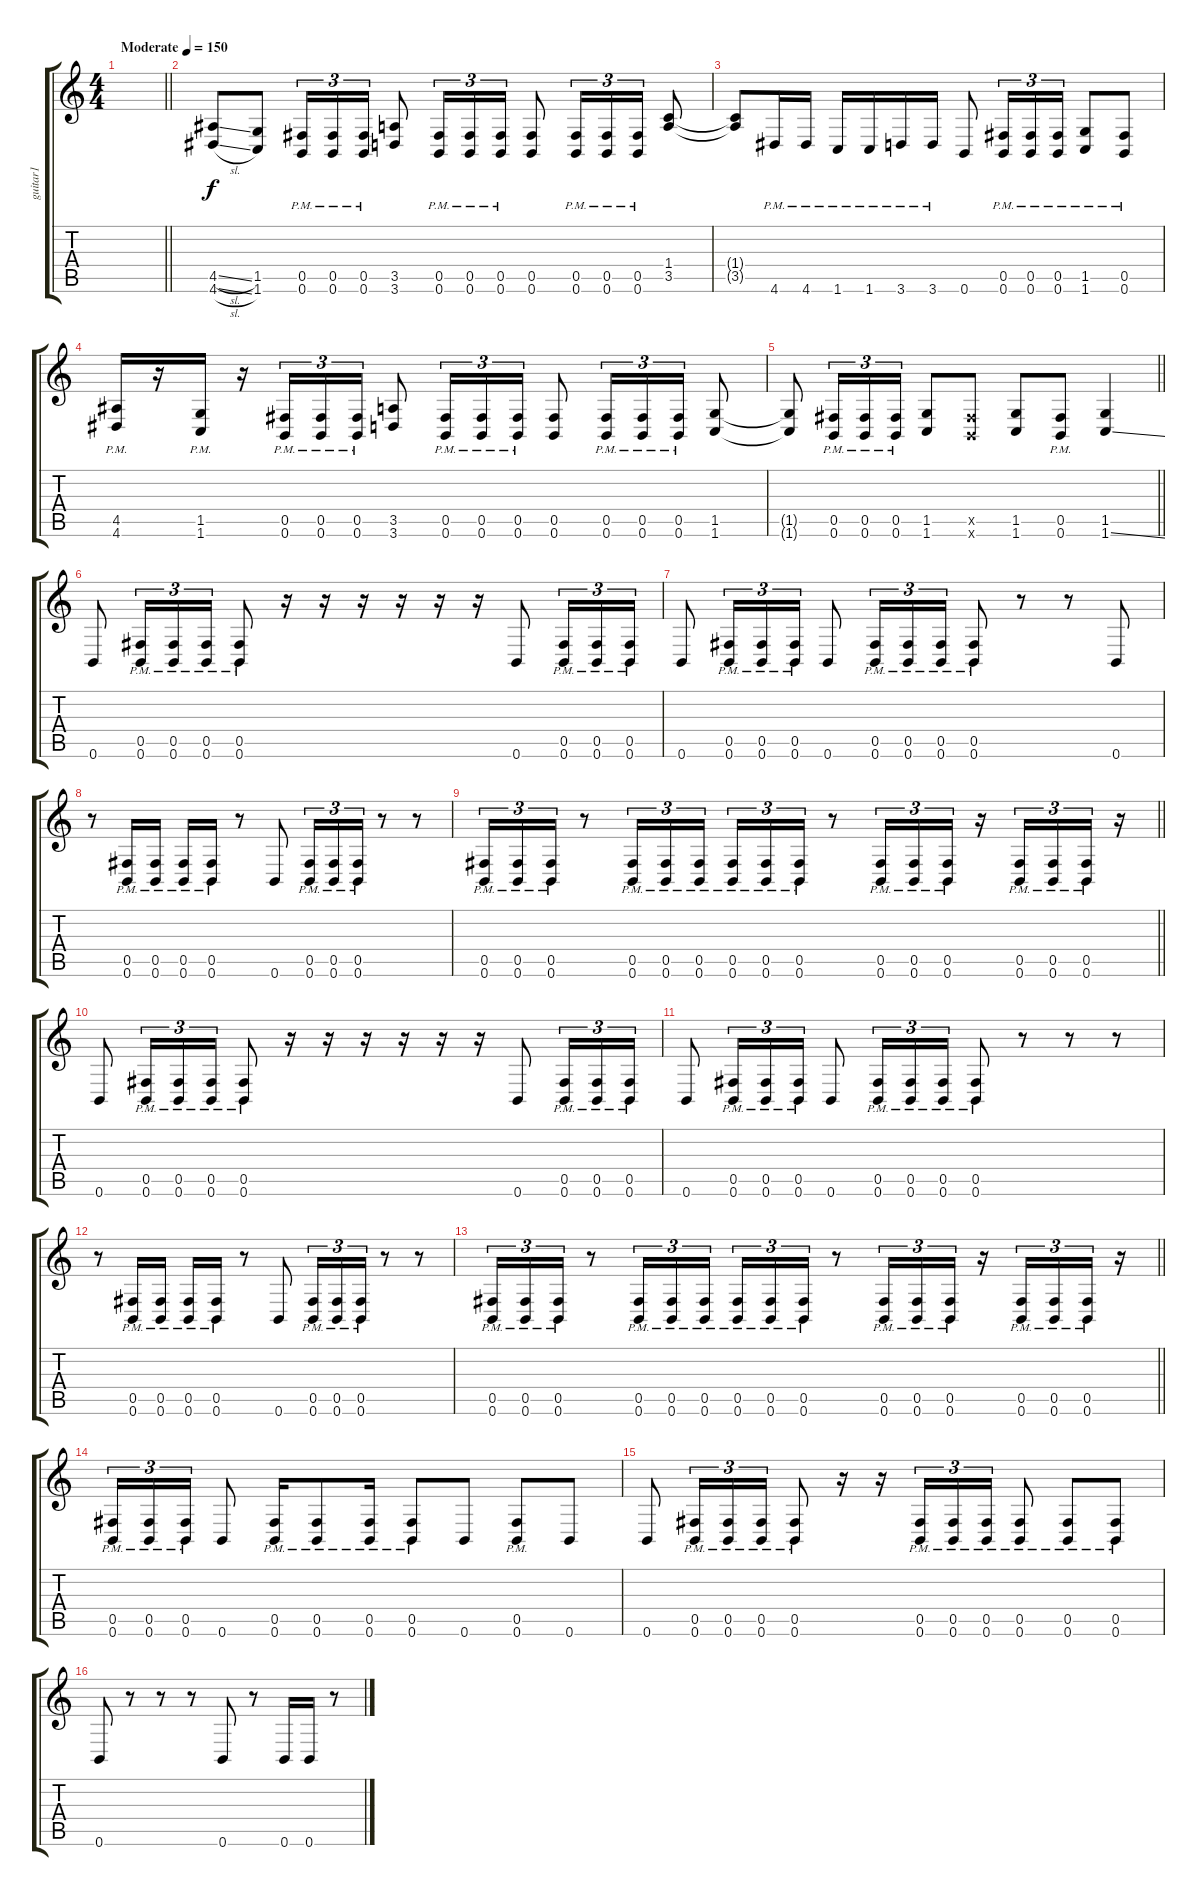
\track ("guitar1" "guitar1") {instrument distortionguitar}
\staff {score tabs}
\tuning (Db4 Ab3 E3 B2 Gb2 B1) {hide}
\ts (4 4)
\tempo (150 "Moderate")
\clef g2
\barLineRight lightlight
\ks c
|
\section ("" "")
(4.5{sl} 4.6{sl}).8 (1.5 1.6).8 (0.5{pm} 0.6{pm}).16{tu (3 2)} (0.5{pm} 0.6{pm}).16{tu (3 2)} (0.5{pm} 0.6{pm}).16{tu (3 2)} (3.5 3.6).8 (0.5{pm} 0.6{pm}).16{tu (3 2)} (0.5{pm} 0.6{pm}).16{tu (3 2)} (0.5{pm} 0.6{pm}).16{tu (3 2)} (0.5 0.6).8 (0.5{pm} 0.6{pm}).16{tu (3 2)} (0.5{pm} 0.6{pm}).16{tu (3 2)} (0.5{pm} 0.6{pm}).16{tu (3 2)} (1.4 3.5).8 |
(1.4{t} 3.5{t}).8 4.6{pm}.16 4.6{pm}.16 1.6{pm}.16 1.6{pm}.16 3.6{pm}.16 3.6{pm}.16 0.6.8 (0.5{pm} 0.6{pm}).16{tu (3 2)} (0.5{pm} 0.6{pm}).16{tu (3 2)} (0.5{pm} 0.6{pm}).16{tu (3 2)} (1.5{pm} 1.6{pm}).8 (0.5{pm} 0.6{pm}).8 |
(4.5{pm} 4.6{pm}).16 r.16 (1.5{pm} 1.6{pm}).16 r.16 (0.5{pm} 0.6{pm}).16{tu (3 2)} (0.5{pm} 0.6{pm}).16{tu (3 2)} (0.5{pm} 0.6{pm}).16{tu (3 2)} (3.5 3.6).8 (0.5{pm} 0.6{pm}).16{tu (3 2)} (0.5{pm} 0.6{pm}).16{tu (3 2)} (0.5{pm} 0.6{pm}).16{tu (3 2)} (0.5 0.6).8 (0.5{pm} 0.6{pm}).16{tu (3 2)} (0.5{pm} 0.6{pm}).16{tu (3 2)} (0.5{pm} 0.6{pm}).16{tu (3 2)} (1.5 1.6).8 |
\barLineRight lightlight
(1.5{t} 1.6{t}).8 (0.5{pm} 0.6{pm}).16{tu (3 2)} (0.5{pm} 0.6{pm}).16{tu (3 2)} (0.5{pm} 0.6{pm}).16{tu (3 2)} (1.5 1.6).8 (0.5{x} 0.6{x}).8 (1.5 1.6).8 (0.5{pm} 0.6{pm}).8 (1.5 1.6{ss}).4 |
\section ("" "")
0.6.8 (0.5{pm} 0.6{pm}).16{tu (3 2)} (0.5{pm} 0.6{pm}).16{tu (3 2)} (0.5{pm} 0.6{pm}).16{tu (3 2)} (0.5{pm} 0.6{pm}).8 r.16 r.16 r.16 r.16 r.16 r.16 0.6.8 (0.5{pm} 0.6{pm}).16{tu (3 2)} (0.5{pm} 0.6{pm}).16{tu (3 2)} (0.5{pm} 0.6{pm}).16{tu (3 2)} |
0.6.8 (0.5{pm} 0.6{pm}).16{tu (3 2)} (0.5{pm} 0.6{pm}).16{tu (3 2)} (0.5{pm} 0.6{pm}).16{tu (3 2)} 0.6.8 (0.5{pm} 0.6{pm}).16{tu (3 2)} (0.5{pm} 0.6{pm}).16{tu (3 2)} (0.5{pm} 0.6{pm}).16{tu (3 2)} (0.5{pm} 0.6{pm}).8 r.8 r.8 0.6.8 |
r.8 (0.5{pm} 0.6{pm}).16 (0.5{pm} 0.6{pm}).16 (0.5{pm} 0.6{pm}).16 (0.5{pm} 0.6{pm}).16 r.8 0.6.8 (0.5{pm} 0.6{pm}).16{tu (3 2)} (0.5{pm} 0.6{pm}).16{tu (3 2)} (0.5{pm} 0.6{pm}).16{tu (3 2)} r.8 r.8 |
\barLineRight lightlight
(0.5{pm} 0.6{pm}).16{tu (3 2)} (0.5{pm} 0.6{pm}).16{tu (3 2)} (0.5{pm} 0.6{pm}).16{tu (3 2)} r.8 (0.5{pm} 0.6{pm}).16{tu (3 2)} (0.5{pm} 0.6{pm}).16{tu (3 2)} (0.5{pm} 0.6{pm}).16{tu (3 2) beam splitsecondary} (0.5{pm} 0.6{pm}).16{tu (3 2)} (0.5{pm} 0.6{pm}).16{tu (3 2)} (0.5{pm} 0.6{pm}).16{tu (3 2)} r.8 (0.5{pm} 0.6{pm}).16{tu (3 2)} (0.5{pm} 0.6{pm}).16{tu (3 2)} (0.5{pm} 0.6{pm}).16{tu (3 2)} r.16 (0.5{pm} 0.6{pm}).16{tu (3 2)} (0.5{pm} 0.6{pm}).16{tu (3 2)} (0.5{pm} 0.6{pm}).16{tu (3 2)} r.16 |
0.6.8 (0.5{pm} 0.6{pm}).16{tu (3 2)} (0.5{pm} 0.6{pm}).16{tu (3 2)} (0.5{pm} 0.6{pm}).16{tu (3 2)} (0.5{pm} 0.6{pm}).8 r.16 r.16 r.16 r.16 r.16 r.16 0.6.8 (0.5{pm} 0.6{pm}).16{tu (3 2)} (0.5{pm} 0.6{pm}).16{tu (3 2)} (0.5{pm} 0.6{pm}).16{tu (3 2)} |
0.6.8 (0.5{pm} 0.6{pm}).16{tu (3 2)} (0.5{pm} 0.6{pm}).16{tu (3 2)} (0.5{pm} 0.6{pm}).16{tu (3 2)} 0.6.8 (0.5{pm} 0.6{pm}).16{tu (3 2)} (0.5{pm} 0.6{pm}).16{tu (3 2)} (0.5{pm} 0.6{pm}).16{tu (3 2)} (0.5{pm} 0.6{pm}).8 r.8 r.8 r.8 |
r.8 (0.5{pm} 0.6{pm}).16 (0.5{pm} 0.6{pm}).16 (0.5{pm} 0.6{pm}).16 (0.5{pm} 0.6{pm}).16 r.8 0.6.8 (0.5{pm} 0.6{pm}).16{tu (3 2)} (0.5{pm} 0.6{pm}).16{tu (3 2)} (0.5{pm} 0.6{pm}).16{tu (3 2)} r.8 r.8 |
\barLineRight lightlight
(0.5{pm} 0.6{pm}).16{tu (3 2)} (0.5{pm} 0.6{pm}).16{tu (3 2)} (0.5{pm} 0.6{pm}).16{tu (3 2)} r.8 (0.5{pm} 0.6{pm}).16{tu (3 2)} (0.5{pm} 0.6{pm}).16{tu (3 2)} (0.5{pm} 0.6{pm}).16{tu (3 2) beam splitsecondary} (0.5{pm} 0.6{pm}).16{tu (3 2)} (0.5{pm} 0.6{pm}).16{tu (3 2)} (0.5{pm} 0.6{pm}).16{tu (3 2)} r.8 (0.5{pm} 0.6{pm}).16{tu (3 2)} (0.5{pm} 0.6{pm}).16{tu (3 2)} (0.5{pm} 0.6{pm}).16{tu (3 2)} r.16 (0.5{pm} 0.6{pm}).16{tu (3 2)} (0.5{pm} 0.6{pm}).16{tu (3 2)} (0.5{pm} 0.6{pm}).16{tu (3 2)} r.16 |
\section ("" "")
(0.5{pm} 0.6{pm}).16{tu (3 2)} (0.5{pm} 0.6{pm}).16{tu (3 2)} (0.5{pm} 0.6{pm}).16{tu (3 2)} 0.6.8 (0.5{pm} 0.6{pm}).16 (0.5{pm} 0.6{pm}).8 (0.5{pm} 0.6{pm}).16 (0.5{pm} 0.6{pm}).8 0.6.8 (0.5{pm} 0.6{pm}).8 0.6.8 |
0.6.8 (0.5{pm} 0.6{pm}).16{tu (3 2)} (0.5{pm} 0.6{pm}).16{tu (3 2)} (0.5{pm} 0.6{pm}).16{tu (3 2)} (0.5{pm} 0.6{pm}).8 r.16 r.16 (0.5{pm} 0.6{pm}).16{tu (3 2)} (0.5{pm} 0.6{pm}).16{tu (3 2)} (0.5{pm} 0.6{pm}).16{tu (3 2)} (0.5{pm} 0.6{pm}).8 (0.5{pm} 0.6{pm}).8 (0.5{pm} 0.6{pm}).8 |
0.6.8 r.8 r.8 r.8 0.6.8 r.8 0.6.16 0.6.16 r.8
